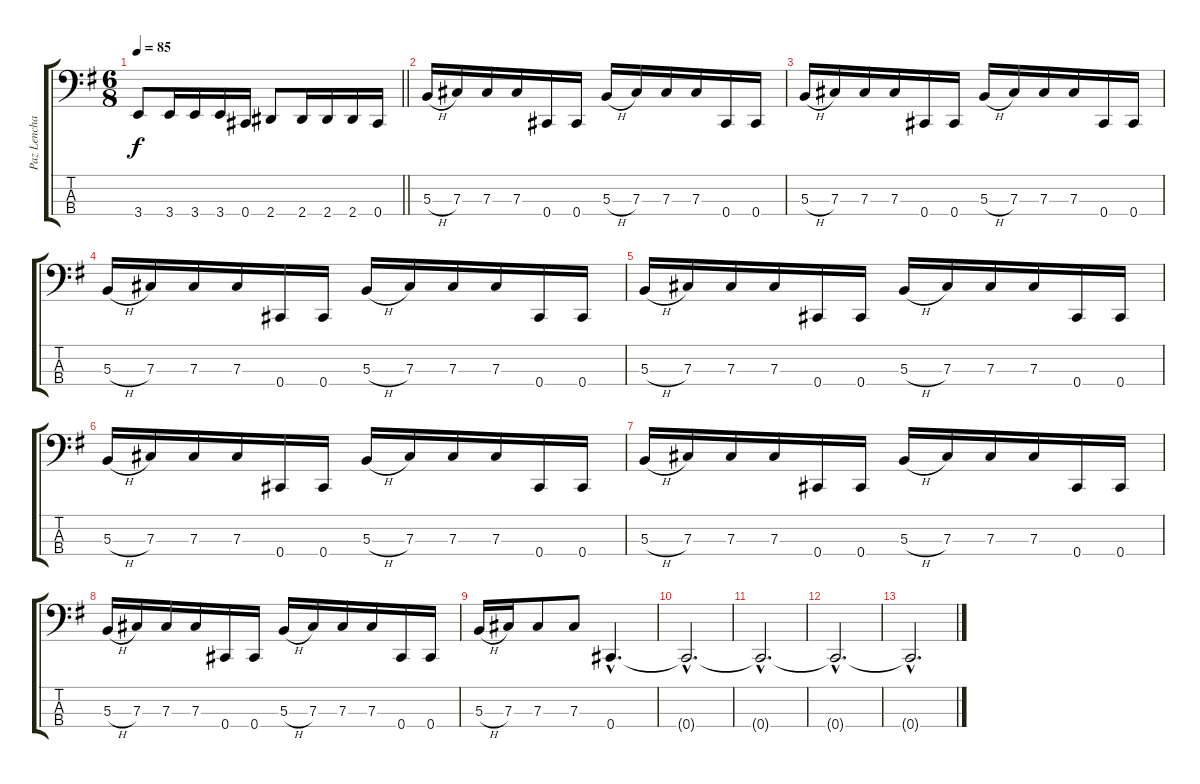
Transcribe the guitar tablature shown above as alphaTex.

\track ("Paz Lenchantin" "Paz Lencha") {instrument electricbasspick}
\staff {score tabs}
\tuning (E2 B1 Gb1 Db1) {hide}
\ts (6 8)
\tempo 85
\clef f4
\barLineRight lightlight
\ks eminor
3.4.8{dy f} 3.4.16 3.4.16 3.4.16 0.4.16 2.4.8 2.4.16 2.4.16 2.4.16 0.4.16 |
5.3{h}.16 7.3.16 7.3.16 7.3.16 0.4.16 0.4.16 5.3{h}.16 7.3.16 7.3.16 7.3.16 0.4.16 0.4.16 |
5.3{h}.16 7.3.16 7.3.16 7.3.16 0.4.16 0.4.16 5.3{h}.16 7.3.16 7.3.16 7.3.16 0.4.16 0.4.16 |
5.3{h}.16 7.3.16 7.3.16 7.3.16 0.4.16 0.4.16 5.3{h}.16 7.3.16 7.3.16 7.3.16 0.4.16 0.4.16 |
5.3{h}.16 7.3.16 7.3.16 7.3.16 0.4.16 0.4.16 5.3{h}.16 7.3.16 7.3.16 7.3.16 0.4.16 0.4.16 |
5.3{h}.16 7.3.16 7.3.16 7.3.16 0.4.16 0.4.16 5.3{h}.16 7.3.16 7.3.16 7.3.16 0.4.16 0.4.16 |
5.3{h}.16 7.3.16 7.3.16 7.3.16 0.4.16 0.4.16 5.3{h}.16 7.3.16 7.3.16 7.3.16 0.4.16 0.4.16 |
5.3{h}.16 7.3.16 7.3.16 7.3.16 0.4.16 0.4.16 5.3{h}.16 7.3.16 7.3.16 7.3.16 0.4.16 0.4.16 |
5.3{h}.16 7.3.16 7.3.8 7.3.8 0.4{hac}.4{d} |
0.4{hac t}.2{d volume 0} |
0.4{hac t}.2{d} |
0.4{hac t}.2{d} |
0.4{hac t}.2{d}
